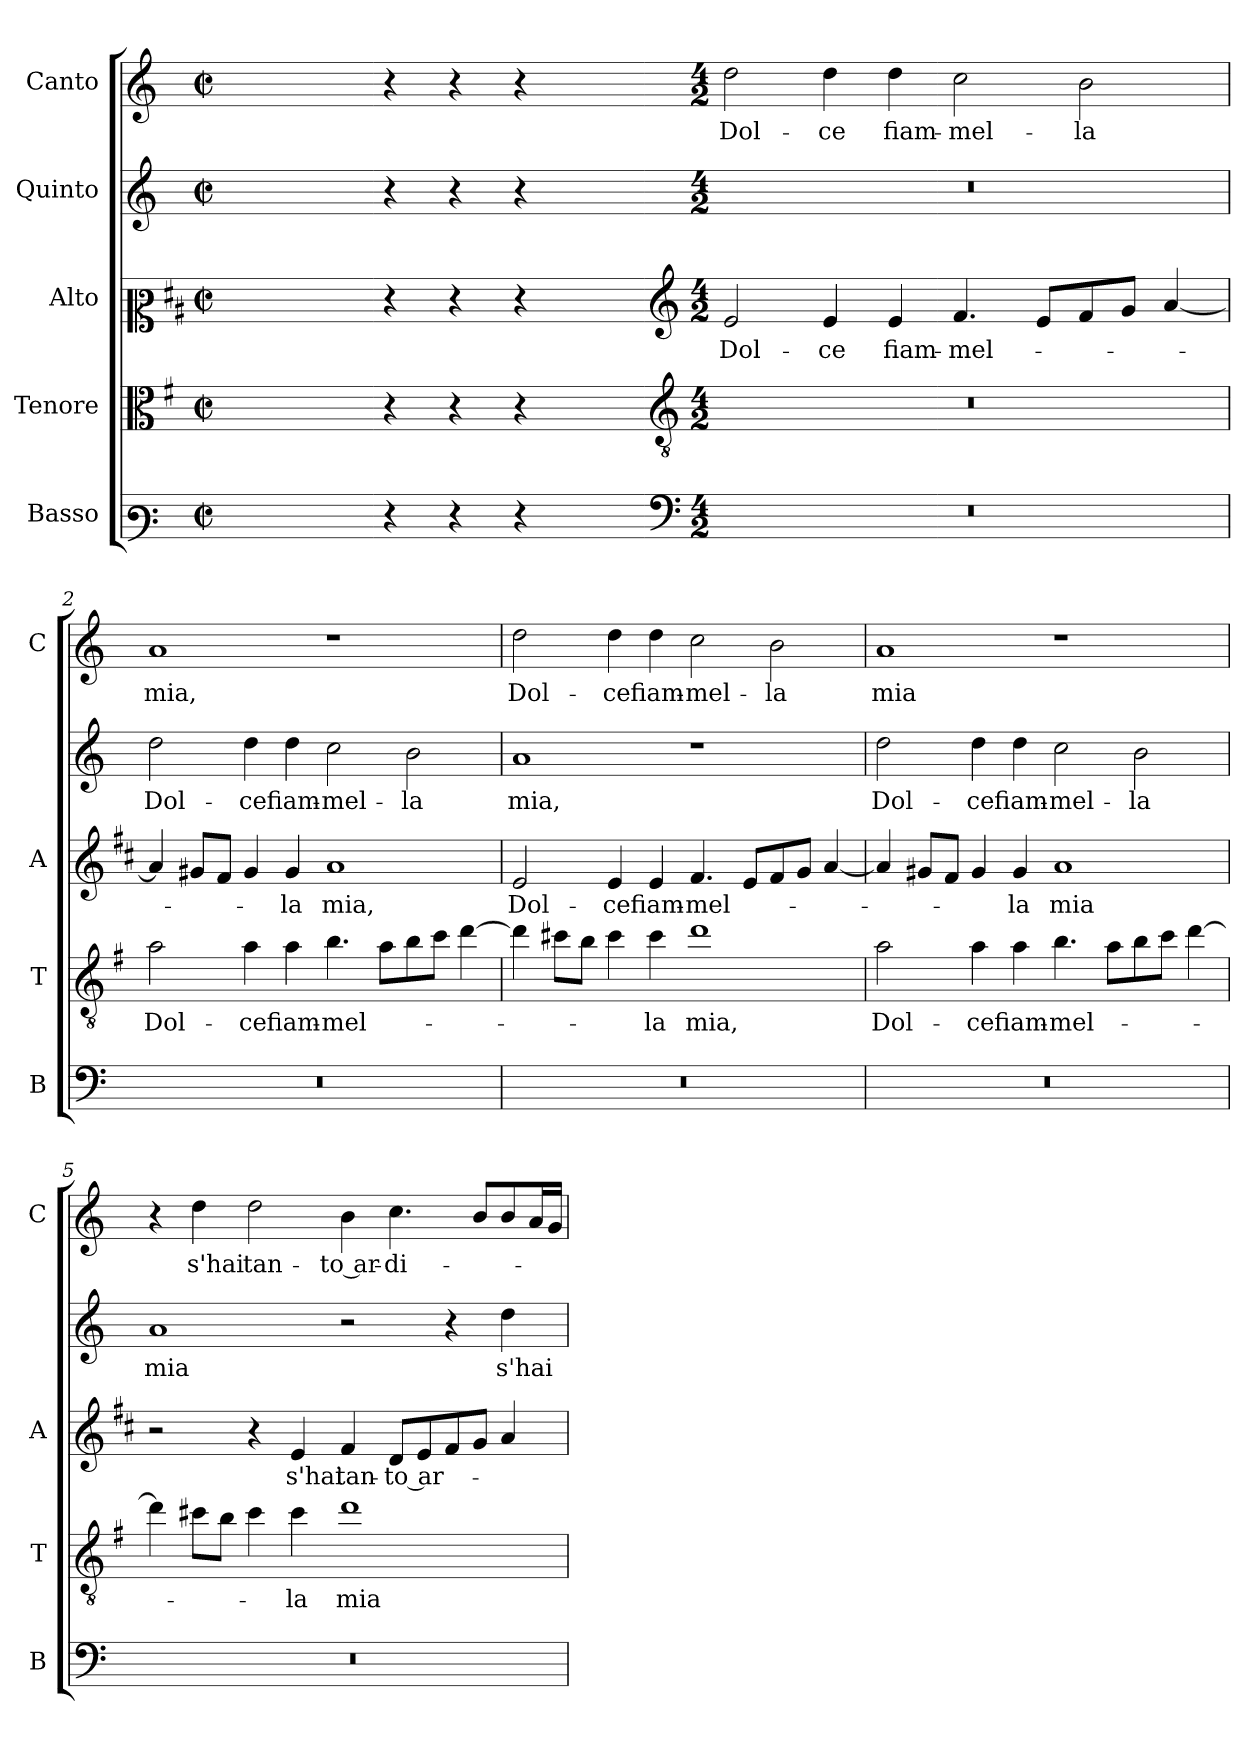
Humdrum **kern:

**kern	**kern	**text	**kern	**text	**kern	**text	**kern	**text
*part5	*part4	*part4	*part3	*part3	*part2	*part2	*part1	*part1
*staff5	*staff4	*staff4	*staff3	*staff3	*staff2	*staff2	*staff1	*staff1
*I"Basso	*I"Tenore	*	*I"Alto	*	*I"Quinto	*	*I"Canto	*
*I'B	*I'T	*	*I'A	*	*	*	*I'C	*
*clefF3	*clefC3	*	*clefC2	*	*clefG2	*	*clefG2	*
*	*ITrd4c7	*	*ITrd1c2	*	*	*	*	*
*k[]	*k[]	*	*k[]	*	*k[]	*	*k[]	*
*C:	*C:	*	*C:	*	*C:	*	*C:	*
*M2/2	*M2/2	*	*M2/2	*	*M2/2	*	*M2/2	*
*met(c|)	*met(c|)	*	*met(c|)	*	*met(c|)	*	*met(c|)	*
=	=	=	=	=	=	=	=	=
1ryy	1ryy	.	1ryy	.	1ryy	.	1ryy	.
=1X-	=1X-	=1X-	=1X-	=1X-	=1X-	=1X-	=1X-	=1X-
4r	4r	.	4r	.	4r	.	4r	.
4r	4r	.	4r	.	4r	.	4r	.
4r	4r	.	4r	.	4r	.	4r	.
4ryy	4ryy	.	4ryy	.	4ryy	.	4ryy	.
=1-	=1-	=1-	=1-	=1-	=1-	=1-	=1-	=1-
*clefF4	*clefGv2	*	*clefG2	*	*	*	*	*
*M4/2	*M4/2	*	*M4/2	*	*M4/2	*	*M4/2	*
!	!	!	!	!LO:LY:b	!	!	!	!LO:LY:b
0r	0r	.	2d/	Dol-	0r	.	2dd\	Dol-
!	!	!	!	!LO:LY:b	!	!	!	!LO:LY:b
.	.	.	4d/	-ce	.	.	4dd\	-ce
!	!	!	!	!LO:LY:b	!	!	!	!LO:LY:b
.	.	.	4d/	fiam-	.	.	4dd\	fiam-
!	!	!	!	!LO:LY:b	!	!	!	!LO:LY:b
.	.	.	4.e/	-mel-	.	.	2cc\	-mel-
.	.	.	8d/L	.	.	.	.	.
!	!	!	!	!	!	!	!	!LO:LY:b
.	.	.	8e/	.	.	.	2b\	-la
.	.	.	8f/J	.	.	.	.	.
.	.	.	[4g/	.	.	.	.	.
=2	=2	=2	=2	=2	=2	=2	=2	=2
!	!	!LO:LY:b	!	!	!	!LO:LY:b	!	!LO:LY:b
0r	2d\	Dol-	4g/]	.	2dd\	Dol-	1a	mia,
.	.	.	8f#X/L	.	.	.	.	.
.	.	.	8e/J	.	.	.	.	.
!	!	!LO:LY:b	!	!	!	!LO:LY:b	!	!
.	4d\	-ce	4f#/	.	4dd\	-ce	.	.
!	!	!LO:LY:b	!	!LO:LY:b	!	!LO:LY:b	!	!
.	4d\	fiam-	4f#/	-la	4dd\	fiam-	.	.
!	!	!LO:LY:b	!	!LO:LY:b	!	!LO:LY:b	!	!
.	4.e\	-mel-	1g	mia,	2cc\	-mel-	1r	.
.	8d\L	.	.	.	.	.	.	.
!	!	!	!	!	!	!LO:LY:b	!	!
.	8e\	.	.	.	2b\	-la	.	.
.	8f\J	.	.	.	.	.	.	.
.	[4g\	.	.	.	.	.	.	.
=3	=3	=3	=3	=3	=3	=3	=3	=3
!	!	!	!	!LO:LY:b	!	!LO:LY:b	!	!LO:LY:b
0r	4g\]	.	2d/	Dol-	1a	mia,	2dd\	Dol-
.	8f#X\L	.	.	.	.	.	.	.
.	8e\J	.	.	.	.	.	.	.
!	!	!	!	!LO:LY:b	!	!	!	!LO:LY:b
.	4f#\	.	4d/	-ce	.	.	4dd\	-ce
!	!	!LO:LY:b	!	!LO:LY:b	!	!	!	!LO:LY:b
.	4f#\	-la	4d/	fiam-	.	.	4dd\	fiam-
!	!	!LO:LY:b	!	!LO:LY:b	!	!	!	!LO:LY:b
.	1g	mia,	4.e/	-mel-	1r	.	2cc\	-mel-
.	.	.	8d/L	.	.	.	.	.
!	!	!	!	!	!	!	!	!LO:LY:b
.	.	.	8e/	.	.	.	2b\	-la
.	.	.	8f/J	.	.	.	.	.
.	.	.	[4g/	.	.	.	.	.
!!LO:LB:g=z
=4	=4	=4	=4	=4	=4	=4	=4	=4
!	!	!LO:LY:b	!	!	!	!LO:LY:b	!	!LO:LY:b
0r	2d\	Dol-	4g/]	.	2dd\	Dol-	1a	mia
.	.	.	8f#X/L	.	.	.	.	.
.	.	.	8e/J	.	.	.	.	.
!	!	!LO:LY:b	!	!	!	!LO:LY:b	!	!
.	4d\	-ce	4f#/	.	4dd\	-ce	.	.
!	!	!LO:LY:b	!	!LO:LY:b	!	!LO:LY:b	!	!
.	4d\	fiam-	4f#/	-la	4dd\	fiam-	.	.
!	!	!LO:LY:b	!	!LO:LY:b	!	!LO:LY:b	!	!
.	4.e\	-mel-	1g	mia	2cc\	-mel-	1r	.
.	8d\L	.	.	.	.	.	.	.
!	!	!	!	!	!	!LO:LY:b	!	!
.	8e\	.	.	.	2b\	-la	.	.
.	8f\J	.	.	.	.	.	.	.
.	[4g\	.	.	.	.	.	.	.
=5	=5	=5	=5	=5	=5	=5	=5	=5
!	!	!	!	!	!	!LO:LY:b	!	!
0r	4g\]	.	2r	.	1a	mia	4r	.
!	!	!	!	!	!	!	!	!LO:LY:b
.	8f#X\L	.	.	.	.	.	4dd\	s'hai
.	8e\J	.	.	.	.	.	.	.
!	!	!	!	!	!	!	!	!LO:LY:b
.	4f#\	.	4r	.	.	.	2dd\	tan-
!	!	!LO:LY:b	!	!LO:LY:b	!	!	!	!
.	4f#\	-la	4d/	s'hai	.	.	.	.
!	!	!LO:LY:b	!	!LO:LY:b	!	!	!	!LO:LY:b
.	1g	mia	4e/	tan-	2r	.	4b\	-to ar-
!	!	!	!	!LO:LY:b	!	!	!	!LO:LY:b
.	.	.	8c/L	-to ar-	.	.	4.cc\	-di-
.	.	.	8d/	.	.	.	.	.
.	.	.	8e/	.	4r	.	.	.
.	.	.	8f/J	.	.	.	8b/L	.
!	!	!	!	!	!	!LO:LY:b	!	!
.	.	.	4g/	.	4dd\	s'hai	8b/	.
.	.	.	.	.	.	.	16a/L	.
.	.	.	.	.	.	.	16g/JJ	.
=	=	=	=	=	=	=	=	=
*-	*-	*-	*-	*-	*-	*-	*-	*-
